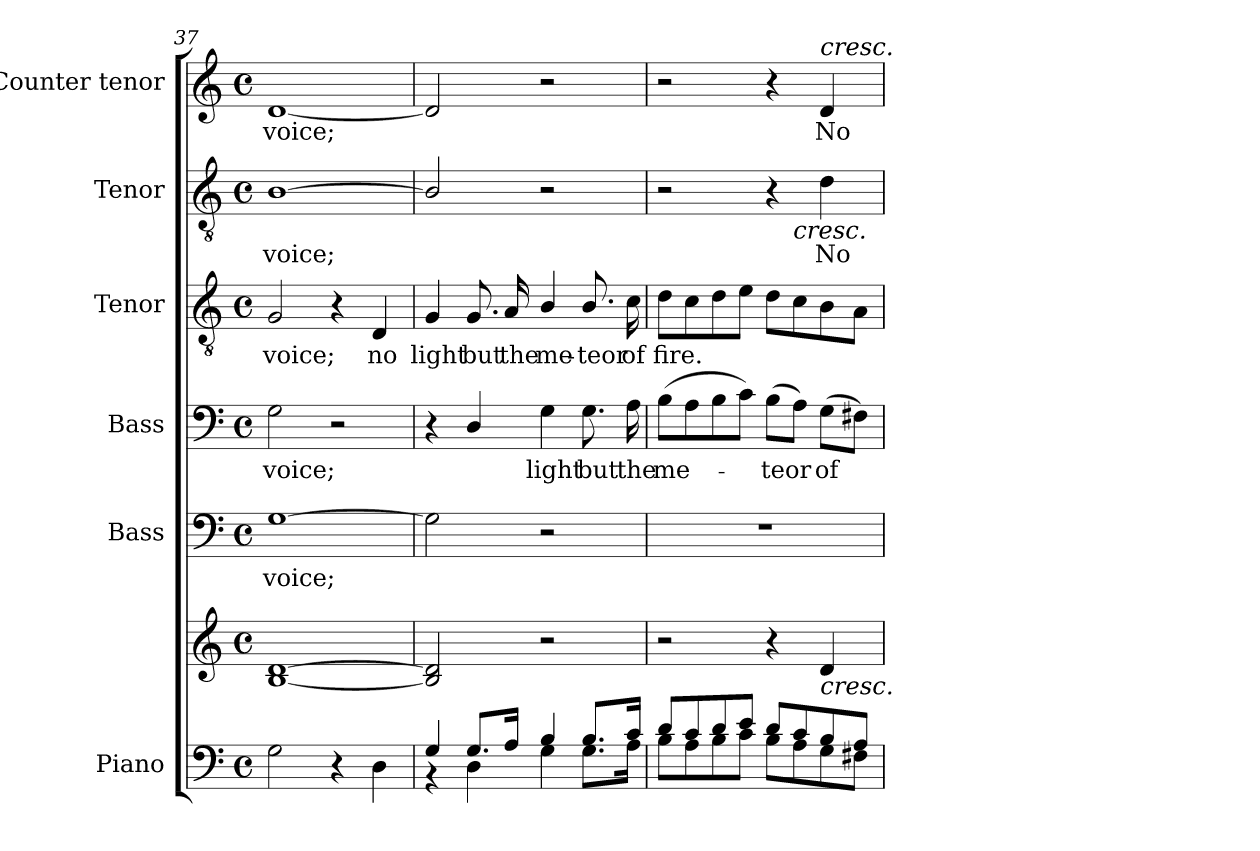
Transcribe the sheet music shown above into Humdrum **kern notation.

**kern	**kern	**kern	**text	**kern	**text	**kern	**text	**kern	**text	**kern	**text
*part6	*part6	*part5	*part5	*part4	*part4	*part3	*part3	*part2	*part2	*part1	*part1
*staff7	*staff6	*staff5	*staff5	*staff4	*staff4	*staff3	*staff3	*staff2	*staff2	*staff1	*staff1
*I"Piano	*	*I"Bass	*	*I"Bass	*	*I"Tenor	*	*I"Tenor	*	*I"Counter tenor	*
*I'Pno.	*	*I'B.	*	*I'B.	*	*I'T.	*	*I'T.	*	*	*
!!LO:LB:g=z
*clefF4	*clefG2	*clefF4	*	*clefF4	*	*clefGv2	*	*clefGv2	*	*clefG2	*
*	*	*	*	*	*	*ITrd7c12	*	*ITrd7c12	*	*	*
*k[]	*k[]	*k[]	*	*k[]	*	*k[]	*	*k[]	*	*k[]	*
*C:	*C:	*C:	*	*C:	*	*C:	*	*C:	*	*C:	*
*M4/4	*M4/4	*M4/4	*	*M4/4	*	*M4/4	*	*M4/4	*	*M4/4	*
*met(c)	*met(c)	*met(c)	*	*met(c)	*	*met(c)	*	*met(c)	*	*met(c)	*
=37	=37	=37	=37	=37	=37	=37	=37	=37	=37	=37	=37
*	*^	*	*	*	*	*	*	*	*	*	*
!	!	!	!	!LO:LY:b:color=#000000	!	!	!	!	!	!	!	!
!	!	!	!	!	!	!LO:LY:b:color=#000000	!	!	!	!	!	!
!	!	!	!	!	!	!	!	!LO:LY:b:color=#000000	!	!	!	!
!	!	!	!	!	!	!	!	!	!	!LO:LY:b:color=#000000	!	!
!	!	!	!	!	!	!	!	!	!	!	!	!LO:LY:b:color=#000000
2Gi\	[1di	[1Bi	[1Gi	voice;	2Gi\	voice;	2GGi/	voice;	[1BBi	voice;	[1di	voice;
4r	.	.	.	.	2r	.	4r	.	.	.	.	.
!	!	!	!	!	!	!	!	!LO:LY:b:color=#000000	!	!	!	!
4Di\	.	.	.	.	.	.	4DDi/	no	.	.	.	.
*	*v	*v	*	*	*	*	*	*	*	*	*	*
=38	=38	=38	=38	=38	=38	=38	=38	=38	=38	=38	=38
*^	*	*	*	*	*	*	*	*	*	*	*
!	!	!	!	!	!	!	!	!LO:LY:b:color=#000000	!	!	!	!
4Gi/	4r	2Bi/] 2di]	2Gi\]	.	4r	.	4GGi/	light	2BBi/]	.	2di/]	.
!	!	!	!	!	!	!	!	!LO:LY:b:color=#000000	!	!	!	!
8.Gi/L	4Di\	.	.	.	4Di/	.	8.GGi/	but	.	.	.	.
!	!	!	!	!	!	!	!	!LO:LY:b:color=#000000	!	!	!	!
16Ai/Jk	.	.	.	.	.	.	16AAi/	the	.	.	.	.
!	!	!	!	!	!	!LO:LY:b:color=#000000	!	!	!	!	!	!
!	!	!	!	!	!	!	!	!LO:LY:b:color=#000000	!	!	!	!
4Bi/	4Gi\	2r	2r	.	4Gi\	light	4BBi/	me-	2r	.	2r	.
!	!	!	!	!	!	!LO:LY:b:color=#000000	!	!	!	!	!	!
!	!	!	!	!	!	!	!	!LO:LY:b:color=#000000	!	!	!	!
8.Bi/L	8.Gi\L	.	.	.	8.Gi\	but	8.BBi/	-teor	.	.	.	.
!	!	!	!	!	!	!LO:LY:b:color=#000000	!	!	!	!	!	!
!	!	!	!	!	!	!	!	!LO:LY:b:color=#000000	!	!	!	!
16ci/Jk	16Ai\Jk	.	.	.	16Ai\	the	16Ci\	of	.	.	.	.
=39	=39	=39	=39	=39	=39	=39	=39	=39	=39	=39	=39	=39
!	!	!	!	!	!	!LO:LY:b:color=#000000	!	!	!	!	!	!
!	!	!	!	!	!	!	!	!LO:LY:b:color=#000000	!	!	!	!
*	*	*	*	*	*	*	*	*	*^	*	*	*
8di/L	8Bi\L	2r	1r	.	(8Bi\L	me-	8Di\L	fire.	2r	2ryy	.	2r	.
8ci/	8Ai\	.	.	.	8Ai\	.	8Ci\	.	.	.	.	.	.
8di/	8Bi\	.	.	.	8Bi\	.	8Di\	.	.	.	.	.	.
8ei/J	8ci\J	.	.	.	8ci\J)	.	8Ei\J	.	.	.	.	.	.
!	!	!	!	!	!	!LO:LY:b:color=#000000	!	!	!	!	!	!	!
8di/L	8Bi\L	4r	.	.	(8Bi\L	-teor	8Di\L	.	4r	8ryy	.	4r	.
!	!	!	!	!	!	!	!	!	!	!LO:TX:b:i:t=cresc.	!	!	!
8ci/	8Ai\	.	.	.	8Ai\J)	.	8Ci\	.	.	4.ryy	.	.	.
!	!	!	!	!	!	!LO:LY:b:color=#000000	!	!	!	!	!	!	!
!	!	!	!	!	!	!	!	!	!	!	!LO:LY:b:color=#000000	!	!
!	!	!	!	!	!	!	!	!	!	!	!	!LO:TX:a:i:t=cresc.	!
!	!	!LO:TX:b:i:t=cresc.	!	!	!	!	!	!	!	!	!	!	!
!	!	!	!	!	!	!	!	!	!	!	!	!	!LO:LY:b:color=#000000
8Bi/	8Gi\	4di/	.	.	(8Gi\L	of	8BBi\	.	4Di\	.	No	4di/	No
8Ai/J	8F#Xi\J	.	.	.	8F#Xi\J)	.	8AAi\J	.	.	.	.	.	.
*v	*v	*	*	*	*	*	*	*	*v	*v	*	*	*
=	=	=	=	=	=	=	=	=	=	=	=
*-	*-	*-	*-	*-	*-	*-	*-	*-	*-	*-	*-
